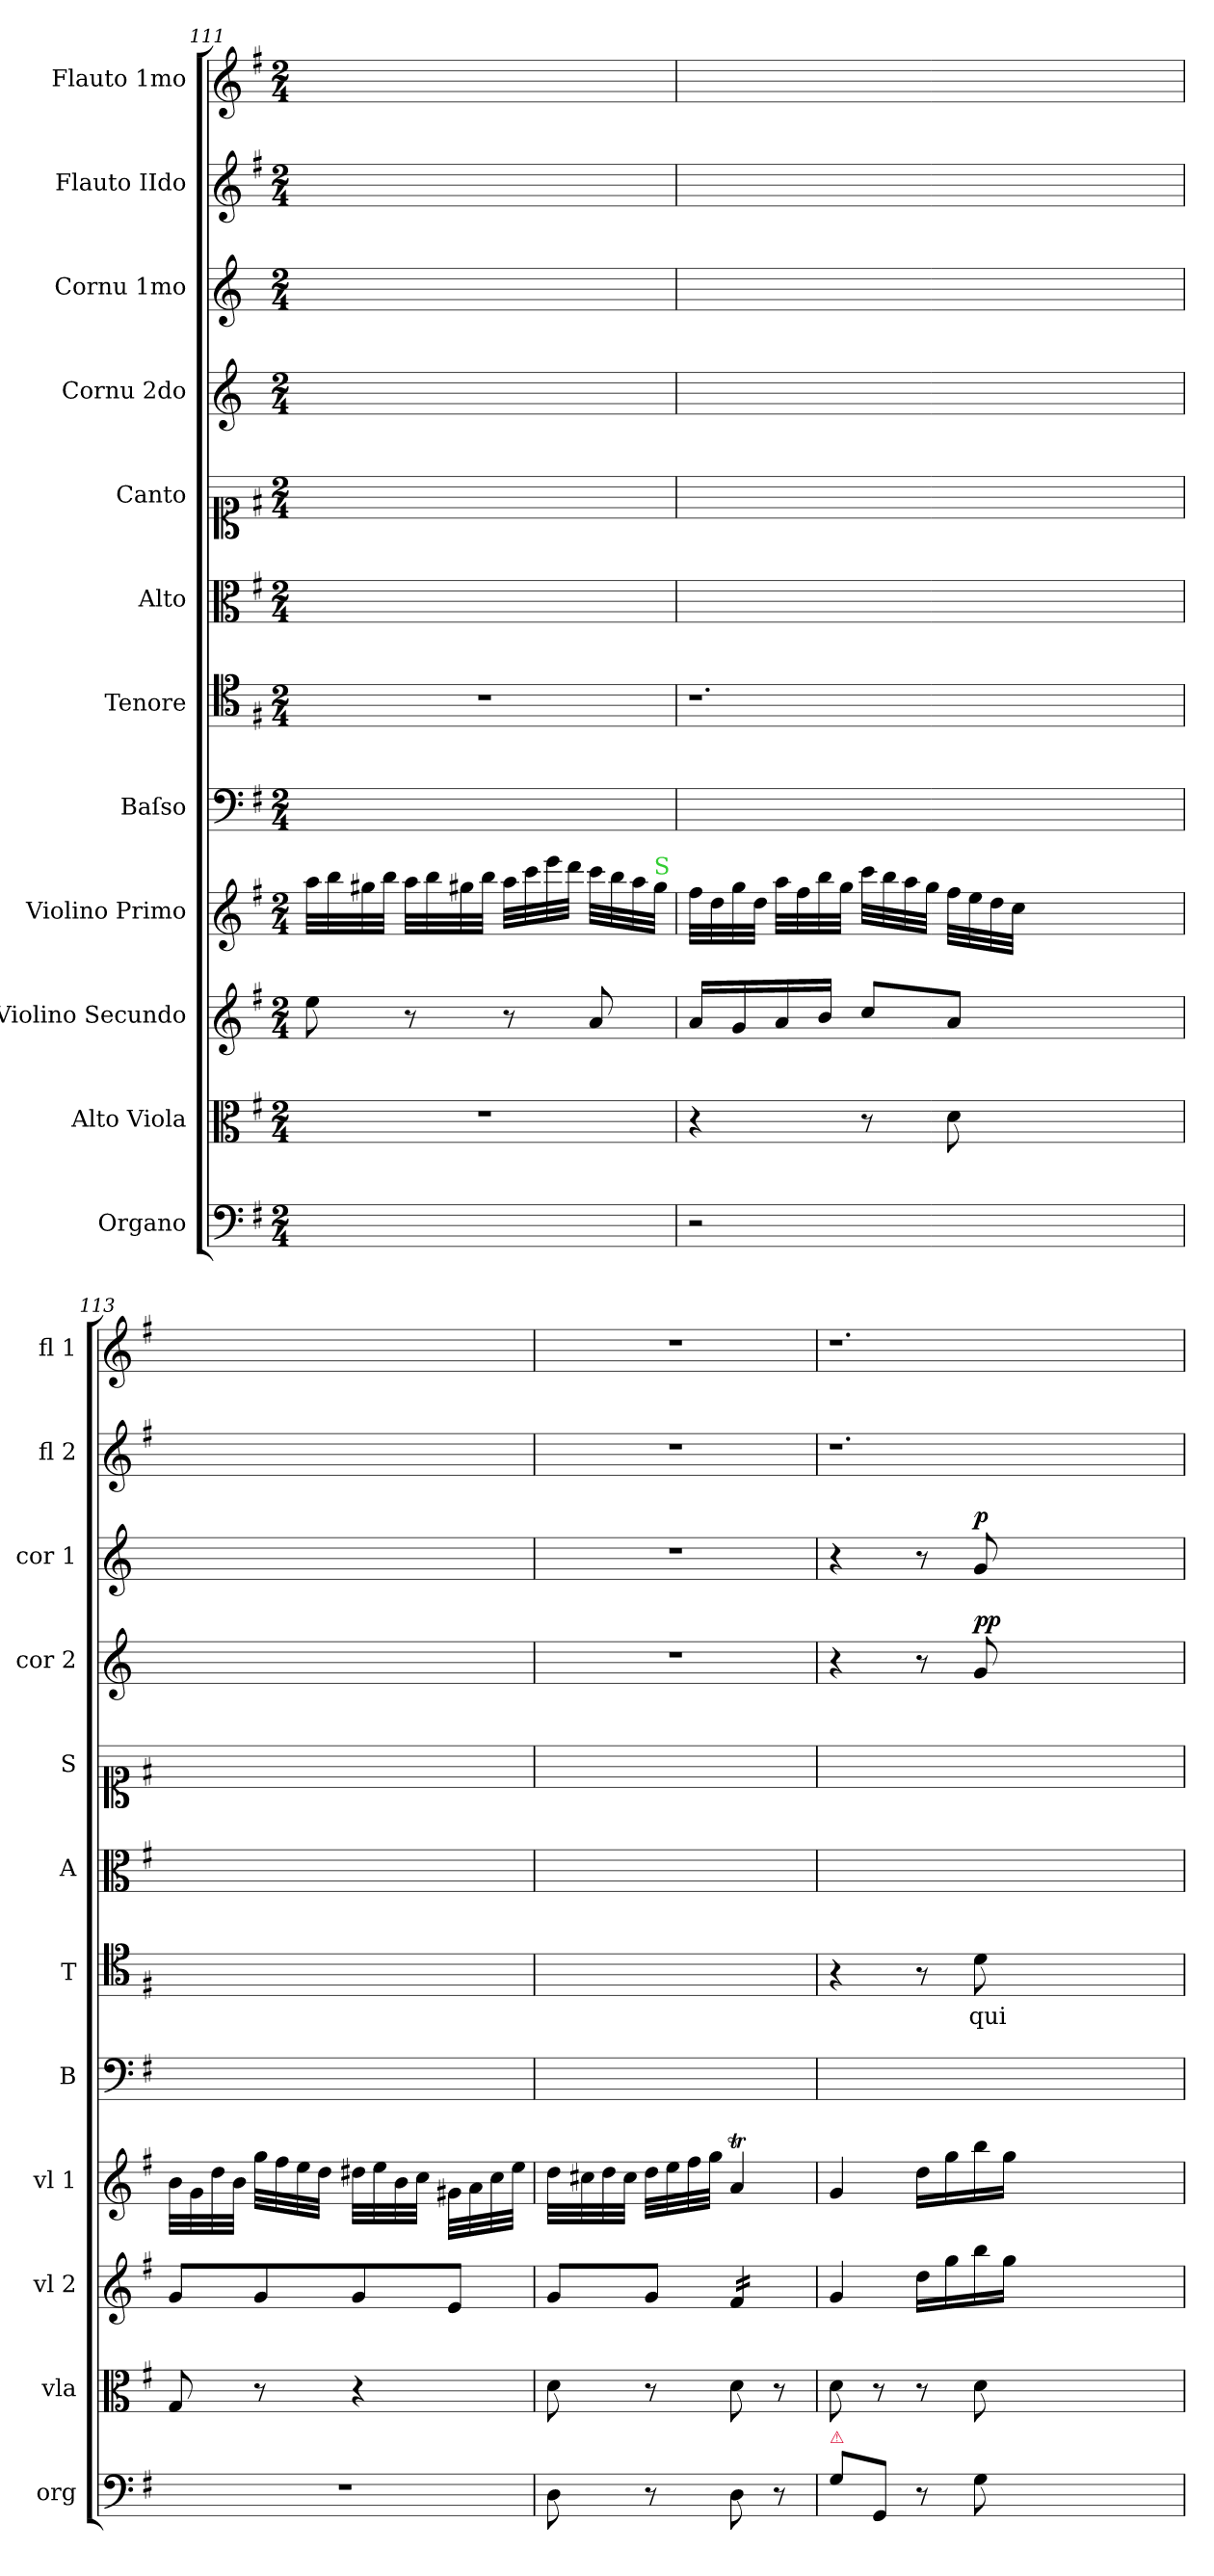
**kern	**kern	**kern	**kern	**kern	**kern	**text	**kern	**kern	**kern	**dynam	**kern	**dynam	**kern	**kern
*part12	*part11	*part10	*part9	*part8	*part7	*part7	*part6	*part5	*part4	*part4	*part3	*part3	*part2	*part1
*staff12	*staff11	*staff10	*staff9	*staff8	*staff7	*staff7	*staff6	*staff5	*staff4	*staff4	*staff3	*staff3	*staff2	*staff1
*I"Organo	*I"Alto Viola	*I"Violino Secundo	*I"Violino Primo	*I"Baſso	*I"Tenore	*	*I"Alto	*I"Canto	*I"Cornu 2do	*	*I"Cornu 1mo	*	*I"Flauto IIdo	*I"Flauto 1mo
*I'org	*I'vla	*I'vl 2	*I'vl 1	*I'B	*I'T	*	*I'A	*I'S	*I'cor 2	*	*I'cor 1	*	*I'fl 2	*I'fl 1
*clefF4	*clefC3	*clefG2	*clefG2	*clefF4	*clefC4	*	*clefC3	*clefC1	*clefG2	*	*clefG2	*	*clefG2	*clefG2
*	*	*	*	*	*	*	*	*	*ITrd3c5	*	*ITrd3c5	*	*	*
*k[f#]	*k[f#]	*k[f#]	*k[f#]	*k[f#]	*k[f#]	*	*k[f#]	*k[f#]	*k[f#]	*	*k[f#]	*	*k[f#]	*k[f#]
*G:	*G:	*G:	*G:	*G:	*G:	*	*G:	*G:	*G:	*	*G:	*	*G:	*G:
*M2/4	*M2/4	*M2/4	*M2/4	*M2/4	*M2/4	*	*M2/4	*M2/4	*M2/4	*	*M2/4	*	*M2/4	*M2/4
=111	=111	=111	=111	=111	=111	=111	=111	=111	=111	=111	=111	=111	=111	=111
2ryy	2r	8ee\	32aa\LLL	2ryy	2r	.	2ryy	2ryy	2ryy	.	2ryy	.	2ryy	2ryy
.	.	.	32bb\	.	.	.	.	.	.	.	.	.	.	.
.	.	.	32gg#X\	.	.	.	.	.	.	.	.	.	.	.
.	.	.	32bb\JJJ	.	.	.	.	.	.	.	.	.	.	.
.	.	8r	32aa\LLL	.	.	.	.	.	.	.	.	.	.	.
.	.	.	32bb\	.	.	.	.	.	.	.	.	.	.	.
.	.	.	32gg#X\	.	.	.	.	.	.	.	.	.	.	.
.	.	.	32bb\JJJ	.	.	.	.	.	.	.	.	.	.	.
.	.	8r	32aa\LLL	.	.	.	.	.	.	.	.	.	.	.
.	.	.	32ccc\	.	.	.	.	.	.	.	.	.	.	.
.	.	.	32eee\	.	.	.	.	.	.	.	.	.	.	.
.	.	.	32ddd\JJJ	.	.	.	.	.	.	.	.	.	.	.
.	.	8a/	32ccc\LLL	.	.	.	.	.	.	.	.	.	.	.
.	.	.	32bb\	.	.	.	.	.	.	.	.	.	.	.
.	.	.	32aa\	.	.	.	.	.	.	.	.	.	.	.
!	!	!	!LO:TX:a:color=limegreen:t=S	!	!	!	!	!	!	!	!	!	!	!
.	.	.	32gg#\JJJ	.	.	.	.	.	.	.	.	.	.	.
=112	=112	=112	=112	=112	=112	=112	=112	=112	=112	=112	=112	=112	=112	=112
2r	4r	16a/LL	32ff#\LLL	2ryy	1.r	.	2ryy	2ryy	1.ryy	.	1.ryy	.	1.ryy	1.ryy
.	.	.	32dd\	.	.	.	.	.	.	.	.	.	.	.
.	.	16g/	32gg\	.	.	.	.	.	.	.	.	.	.	.
.	.	.	32dd\JJJ	.	.	.	.	.	.	.	.	.	.	.
.	.	16a/	32aa\LLL	.	.	.	.	.	.	.	.	.	.	.
.	.	.	32ff#\	.	.	.	.	.	.	.	.	.	.	.
.	.	16b/JJ	32bb\	.	.	.	.	.	.	.	.	.	.	.
.	.	.	32gg\JJJ	.	.	.	.	.	.	.	.	.	.	.
.	8r	8cc/L	32ccc\LLL	.	.	.	.	.	.	.	.	.	.	.
.	.	.	32bb\	.	.	.	.	.	.	.	.	.	.	.
.	.	.	32aa\	.	.	.	.	.	.	.	.	.	.	.
.	.	.	32gg\JJJ	.	.	.	.	.	.	.	.	.	.	.
.	8d\	8a/J	32ff#\LLL	.	.	.	.	.	.	.	.	.	.	.
.	.	.	32ee\	.	.	.	.	.	.	.	.	.	.	.
.	.	.	32dd\	.	.	.	.	.	.	.	.	.	.	.
.	.	.	32cc\JJJ	.	.	.	.	.	.	.	.	.	.	.
1ryy	1ryy	1ryy	1ryy	1ryy	.	.	1ryy	1ryy	.	.	.	.	.	.
=113	=113	=113	=113	=113	=113	=113	=113	=113	=113	=113	=113	=113	=113	=113
2r	8G/	8g/L	32b\LLL	2ryy	2ryy	.	2ryy	2ryy	2ryy	.	2ryy	.	2ryy	2ryy
.	.	.	32g\	.	.	.	.	.	.	.	.	.	.	.
.	.	.	32dd\	.	.	.	.	.	.	.	.	.	.	.
.	.	.	32b\JJJ	.	.	.	.	.	.	.	.	.	.	.
.	8r	8g/	32gg\LLL	.	.	.	.	.	.	.	.	.	.	.
.	.	.	32ff#\	.	.	.	.	.	.	.	.	.	.	.
.	.	.	32ee\	.	.	.	.	.	.	.	.	.	.	.
.	.	.	32dd\JJJ	.	.	.	.	.	.	.	.	.	.	.
.	4r	8g/	32dd#X\LLL	.	.	.	.	.	.	.	.	.	.	.
.	.	.	32ee\	.	.	.	.	.	.	.	.	.	.	.
.	.	.	32b\	.	.	.	.	.	.	.	.	.	.	.
.	.	.	32cc\JJJ	.	.	.	.	.	.	.	.	.	.	.
.	.	8e/J	32g#X\LLL	.	.	.	.	.	.	.	.	.	.	.
.	.	.	32a\	.	.	.	.	.	.	.	.	.	.	.
.	.	.	32cc\	.	.	.	.	.	.	.	.	.	.	.
.	.	.	32ee\JJJ	.	.	.	.	.	.	.	.	.	.	.
=114	=114	=114	=114	=114	=114	=114	=114	=114	=114	=114	=114	=114	=114	=114
8D\	8d\	8g/L	32dd\LLL	2ryy	2ryy	.	2ryy	2ryy	2r	.	2r	.	2r	2r
.	.	.	32cc#X\	.	.	.	.	.	.	.	.	.	.	.
.	.	.	32dd\	.	.	.	.	.	.	.	.	.	.	.
.	.	.	32cc#\JJJ	.	.	.	.	.	.	.	.	.	.	.
8r	8r	8g/J	32dd\LLL	.	.	.	.	.	.	.	.	.	.	.
.	.	.	32ee\	.	.	.	.	.	.	.	.	.	.	.
.	.	.	32ff#\	.	.	.	.	.	.	.	.	.	.	.
.	.	.	32gg\JJJ	.	.	.	.	.	.	.	.	.	.	.
*	*	*tremolo	*	*	*	*	*	*	*	*	*	*	*	*
8D\	8d\	16f#/LL	4aT/	.	.	.	.	.	.	.	.	.	.	.
.	.	16f#/	.	.	.	.	.	.	.	.	.	.	.	.
8r	8r	16f#/	.	.	.	.	.	.	.	.	.	.	.	.
.	.	16f#/JJ	.	.	.	.	.	.	.	.	.	.	.	.
*	*	*Xtremolo	*	*	*	*	*	*	*	*	*	*	*	*
=115	=115	=115	=115	=115	=115	=115	=115	=115	=115	=115	=115	=115	=115	=115
!LO:TX:a:color=crimson:t=⚠	!	!	!	!	!	!	!	!	!	!	!	!	!	!
8G\L	8d\	4g/	4g/	2ryy	4r	.	2ryy	2ryy	4r	.	4r	.	1.r	1.r
8GG/J	8r	.	.	.	.	.	.	.	.	.	.	.	.	.
8r	8r	16dd\LL	16dd\LL	.	8r	.	.	.	8r	.	8r	.	.	.
.	.	16gg\	16gg\	.	.	.	.	.	.	.	.	.	.	.
!	!	!	!	!	!	!	!	!	!	!LO:DY:a	!	!LO:DY:a	!	!
8G\	8d\	16bb\	16bb\	.	8d\	qui	.	.	8d/	pp.	8d/	p.	.	.
.	.	16gg\JJ	16gg\JJ	.	.	.	.	.	.	.	.	.	.	.
1ryy	1ryy	1ryy	1ryy	1ryy	1ryy	.	1ryy	1ryy	1ryy	.	1ryy	.	.	.
=	=	=	=	=	=	=	=	=	=	=	=	=	=	=
*-	*-	*-	*-	*-	*-	*-	*-	*-	*-	*-	*-	*-	*-	*-
